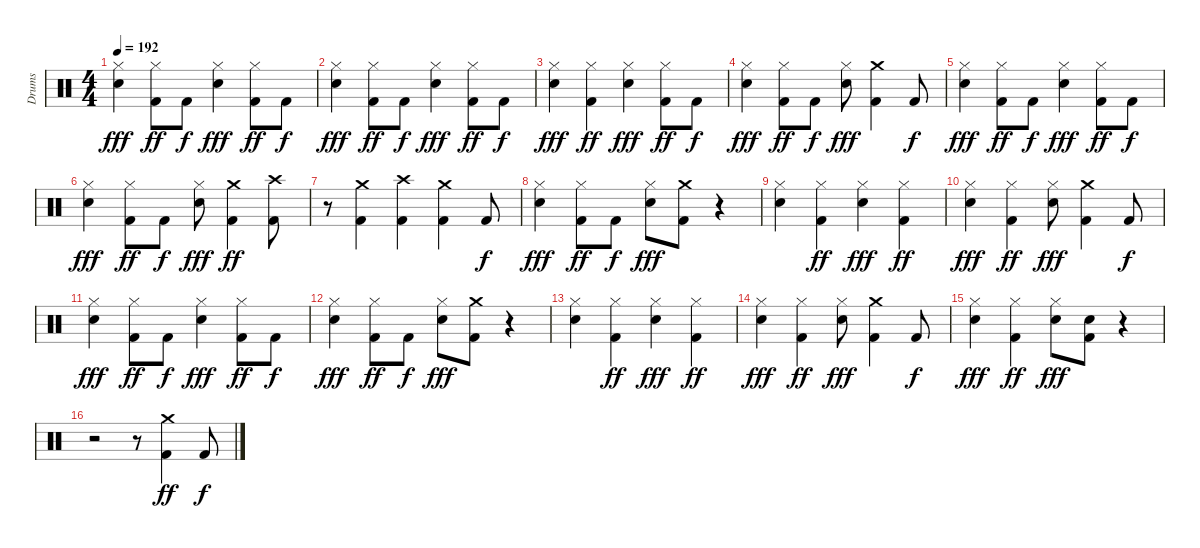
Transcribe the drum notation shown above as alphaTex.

\track ("Drums" "Drums") {instrument percussion}
\staff {score}
\articulation defaults
\ts (4 4)
\tempo 192
\clef neutral
\ks c
("Snare (hit) 2" "Hi-Hat (closed)").4{dy fff} ("Kick (hit) 2" "Hi-Hat (closed)").8{dy ff} "Kick (hit) 2".8{dy f} ("Snare (hit) 2" "Hi-Hat (closed)").4{dy fff} ("Kick (hit) 2" "Hi-Hat (closed)").8{dy ff} "Kick (hit) 2".8{dy f} |
("Snare (hit) 2" "Hi-Hat (closed)").4{dy fff} ("Kick (hit) 2" "Hi-Hat (closed)").8{dy ff} "Kick (hit) 2".8{dy f} ("Snare (hit) 2" "Hi-Hat (closed)").4{dy fff} ("Kick (hit) 2" "Hi-Hat (closed)").8{dy ff} "Kick (hit) 2".8{dy f} |
("Snare (hit) 2" "Hi-Hat (closed)").4{dy fff} ("Kick (hit) 2" "Hi-Hat (closed)").4{dy ff} ("Snare (hit) 2" "Hi-Hat (closed)").4{dy fff} ("Kick (hit) 2" "Hi-Hat (closed)").8{dy ff} "Kick (hit) 2".8{dy f} |
("Snare (hit) 2" "Hi-Hat (closed)").4{dy fff} ("Kick (hit) 2" "Hi-Hat (closed)").8{dy ff} "Kick (hit) 2".8{dy f} ("Snare (hit) 2" "Hi-Hat (closed)").8{dy fff} ("Kick (hit) 2" "Crash medium (hit)").4 "Kick (hit) 2".8{dy f} |
("Snare (hit) 2" "Hi-Hat (closed)").4{dy fff} ("Kick (hit) 2" "Hi-Hat (closed)").8{dy ff} "Kick (hit) 2".8{dy f} ("Snare (hit) 2" "Hi-Hat (closed)").4{dy fff} ("Kick (hit) 2" "Hi-Hat (closed)").8{dy ff} "Kick (hit) 2".8{dy f} |
("Snare (hit) 2" "Hi-Hat (closed)").4{dy fff} ("Kick (hit) 2" "Hi-Hat (closed)").8{dy ff} "Kick (hit) 2".8{dy f} ("Snare (hit) 2" "Hi-Hat (closed)").8{dy fff} ("Crash medium (hit)" "Kick (hit) 2").4{dy ff} ("Crash high (hit)" "Kick (hit) 2").8 |
r.8 ("Crash medium (hit)" "Kick (hit) 2").4 ("Crash high (hit)" "Kick (hit) 2").4 ("Crash medium (hit)" "Kick (hit) 2").4 "Kick (hit) 2".8{dy f} |
("Snare (hit) 2" "Hi-Hat (closed)").4{dy fff} ("Kick (hit) 2" "Hi-Hat (closed)").8{dy ff} "Kick (hit) 2".8{dy f} ("Snare (hit) 2" "Hi-Hat (closed)").8{dy fff} ("Kick (hit) 2" "Crash medium (hit)").8 r.4 |
("Snare (hit) 2" "Hi-Hat (closed)").4 ("Kick (hit) 2" "Hi-Hat (closed)").4{dy ff} ("Snare (hit) 2" "Hi-Hat (closed)").4{dy fff} ("Kick (hit) 2" "Hi-Hat (closed)").4{dy ff} |
("Snare (hit) 2" "Hi-Hat (closed)").4{dy fff} ("Kick (hit) 2" "Hi-Hat (closed)").4{dy ff} ("Snare (hit) 2" "Hi-Hat (closed)").8{dy fff} ("Kick (hit) 2" "Crash medium (hit)").4 "Kick (hit) 2".8{dy f} |
("Snare (hit) 2" "Hi-Hat (closed)").4{dy fff} ("Kick (hit) 2" "Hi-Hat (closed)").8{dy ff} "Kick (hit) 2".8{dy f} ("Snare (hit) 2" "Hi-Hat (closed)").4{dy fff} ("Kick (hit) 2" "Hi-Hat (closed)").8{dy ff} "Kick (hit) 2".8{dy f} |
("Snare (hit) 2" "Hi-Hat (closed)").4{dy fff} ("Kick (hit) 2" "Hi-Hat (closed)").8{dy ff} "Kick (hit) 2".8{dy f} ("Snare (hit) 2" "Hi-Hat (closed)").8{dy fff} ("Kick (hit) 2" "Crash medium (hit)").8 r.4 |
("Snare (hit) 2" "Hi-Hat (closed)").4 ("Kick (hit) 2" "Hi-Hat (closed)").4{dy ff} ("Snare (hit) 2" "Hi-Hat (closed)").4{dy fff} ("Kick (hit) 2" "Hi-Hat (closed)").4{dy ff} |
("Snare (hit) 2" "Hi-Hat (closed)").4{dy fff} ("Kick (hit) 2" "Hi-Hat (closed)").4{dy ff} ("Snare (hit) 2" "Hi-Hat (closed)").8{dy fff} ("Kick (hit) 2" "Crash medium (hit)").4 "Kick (hit) 2".8{dy f} |
("Snare (hit) 2" "Hi-Hat (closed)").4{dy fff} ("Kick (hit) 2" "Hi-Hat (closed)").4{dy ff} ("Snare (hit) 2" "Hi-Hat (closed)").8{dy fff} ("Kick (hit) 2" "Snare (hit) 2").8 r.4 |
r.2 r.8 ("Crash medium (hit)" "Kick (hit) 2").4{dy ff} "Kick (hit) 2".8{dy f}
